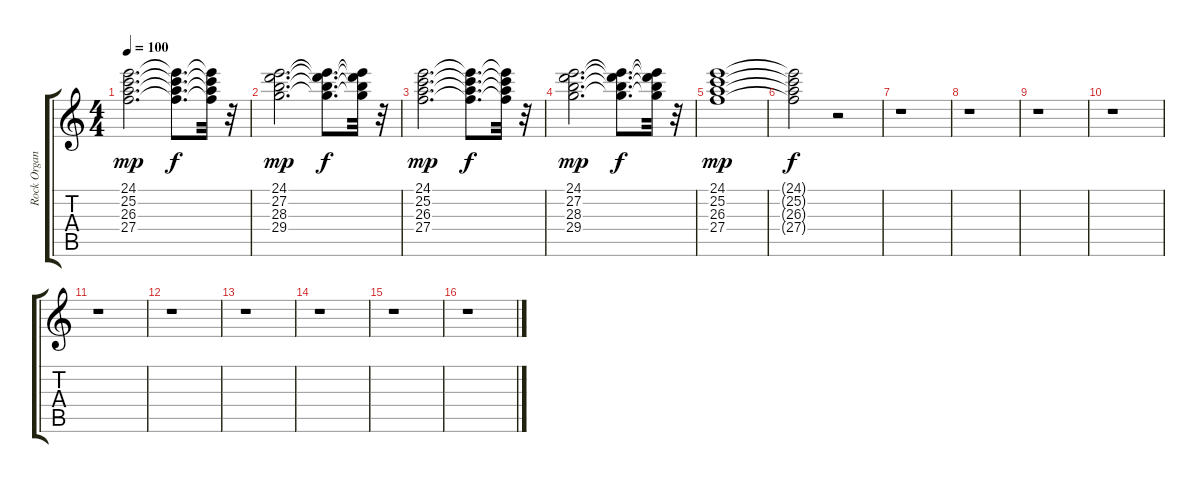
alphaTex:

\track ("Rock Organ" "Rock Organ") {instrument rockorgan}
\staff {score tabs}
\tuning (E4 B3 G3 D3 A2 E2) {hide}
\ts (4 4)
\tempo 100
\clef g2
\ks c
(24.1 25.2 26.3 27.4).2{d dy mp balance 0} (24.1{t} 25.2{t} 26.3{t} 27.4{t}).8{d dy f} (24.1{t} 25.2{t} 26.3{t} 27.4{t}).32 r.32 |
(24.1 27.2 28.3 29.4).2{d dy mp balance 5} (24.1{t} 27.2{t} 28.3{t} 29.4{t}).8{d dy f} (24.1{t} 27.2{t} 28.3{t} 29.4{t}).32 r.32 |
(24.1 25.2 26.3 27.4).2{d dy mp balance 10} (24.1{t} 25.2{t} 26.3{t} 27.4{t}).8{d dy f} (24.1{t} 25.2{t} 26.3{t} 27.4{t}).32 r.32 |
(24.1 27.2 28.3 29.4).2{d dy mp balance 16} (24.1{t} 27.2{t} 28.3{t} 29.4{t}).8{d dy f} (24.1{t} 27.2{t} 28.3{t} 29.4{t}).32 r.32 |
(24.1 25.2 26.3 27.4).1{dy mp balance 11} |
(24.1{t} 25.2{t} 26.3{t} 27.4{t}).2{dy f} r.2 |
r.1 |
r.1 |
r.1 |
r.1 |
r.1 |
r.1 |
r.1 |
r.1 |
r.1 |
r.1
